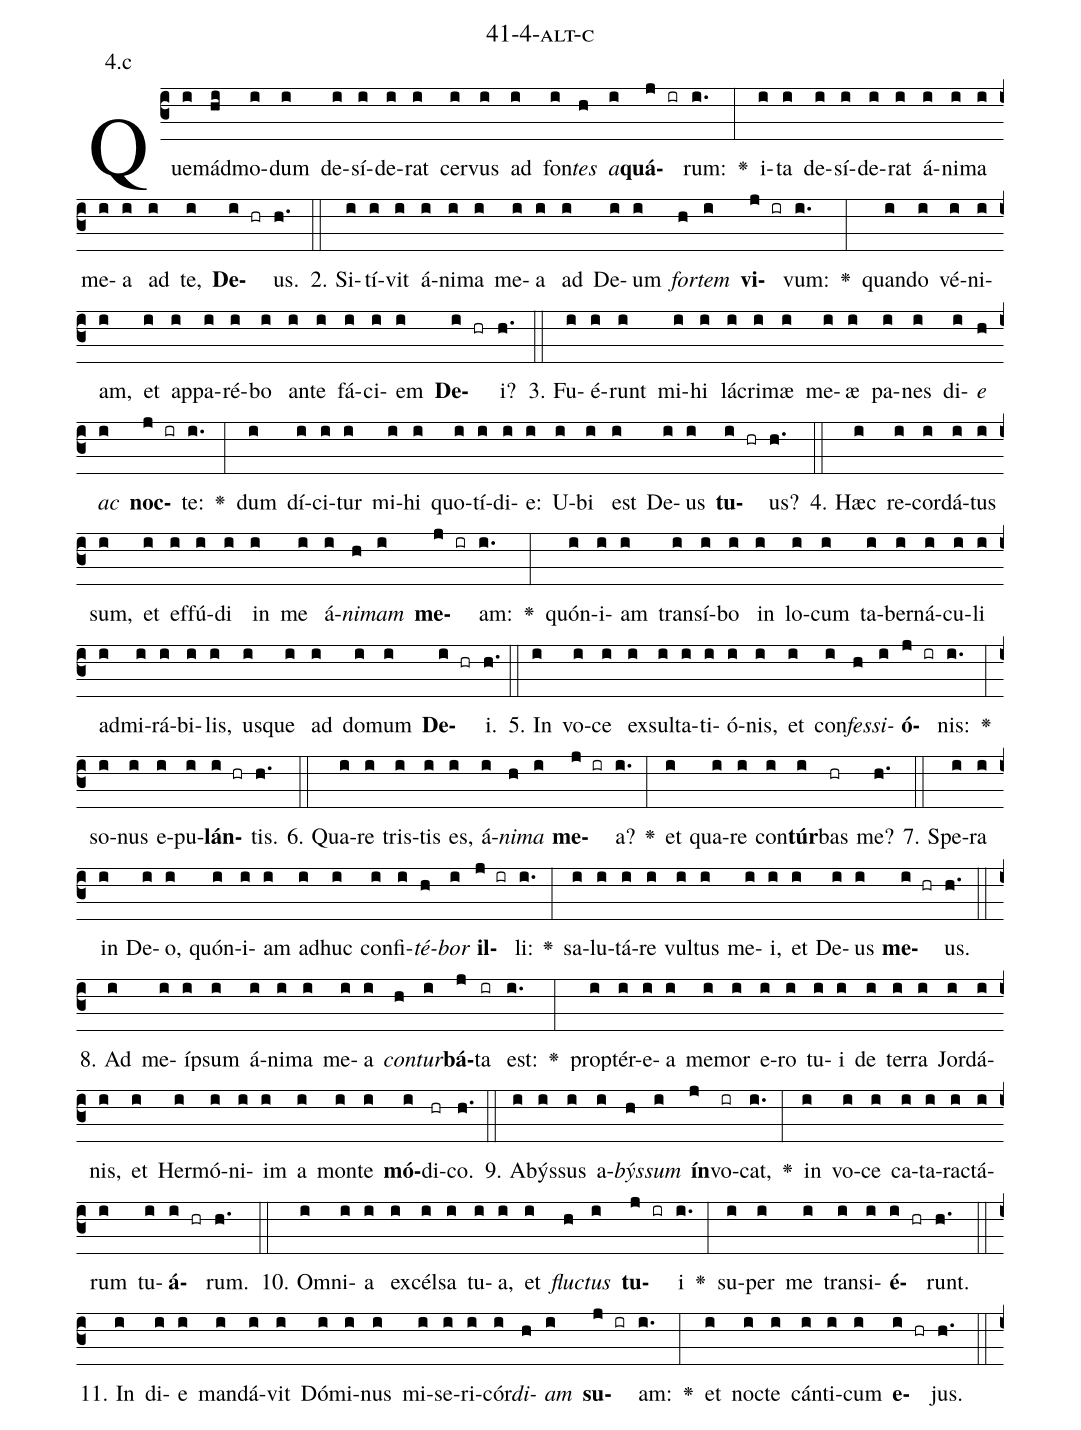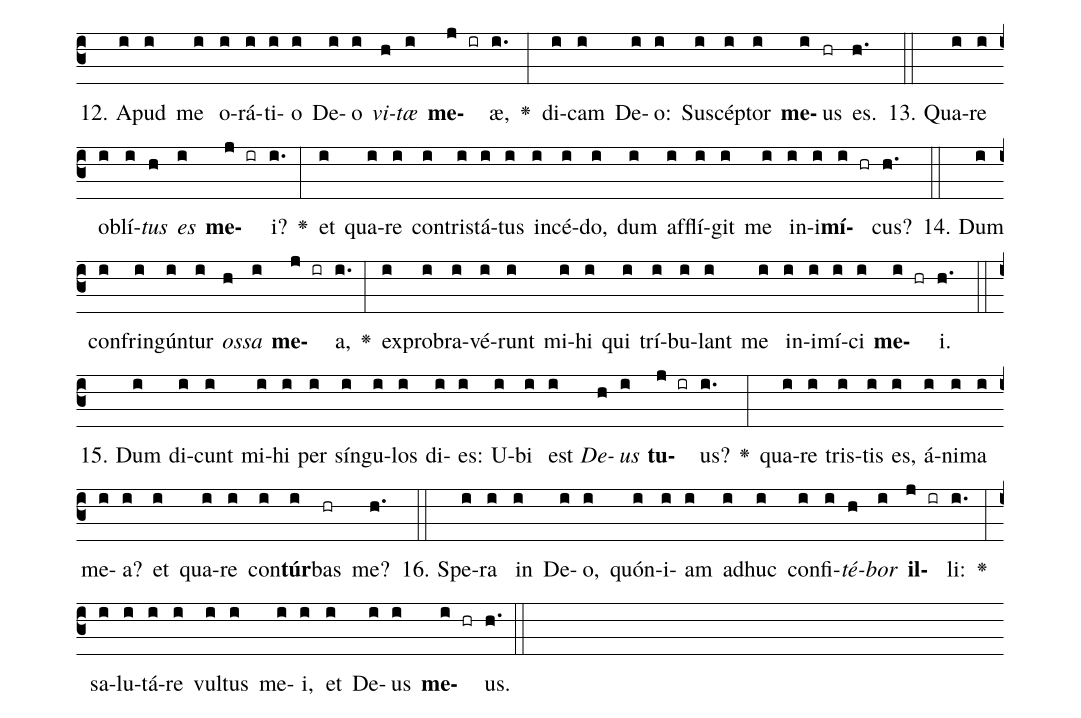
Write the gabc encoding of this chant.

name: 41-4-alt-c;
annotation: 4.c;
%%
(c3)Quem(i)ád(hi)mo(i)dum(i) de(i)sí(i)de(i)rat(i) cer(i)vus(i) ad(i) fon(i)<i>tes</i>(h) <i>a</i>(i)<b>quá</b>(j ir)rum:(i.) <v>\greheightstar</v>(:) i(i)ta(i) de(i)sí(i)de(i)rat(i) á(i)ni(i)ma(i) me(i)a(i) ad(i) te,(i) <b>De</b>(i hr)us.(h.) (::)
2. Si(i)tí(i)vit(i) á(i)ni(i)ma(i) me(i)a(i) ad(i) De(i)um(i) <i>for</i>(h)<i>tem</i>(i) <b>vi</b>(j ir)vum:(i.) <v>\greheightstar</v>(:) quan(i)do(i) vé(i)ni(i)am,(i) et(i) ap(i)pa(i)ré(i)bo(i) an(i)te(i) fá(i)ci(i)em(i) <b>De</b>(i hr)i?(h.) (::)
3. Fu(i)é(i)runt(i) mi(i)hi(i) lá(i)cri(i)mæ(i) me(i)æ(i) pa(i)nes(i) di(i)<i>e</i>(h) <i>ac</i>(i) <b>noc</b>(j ir)te:(i.) <v>\greheightstar</v>(:) dum(i) dí(i)ci(i)tur(i) mi(i)hi(i) quo(i)tí(i)di(i)e:(i) U(i)bi(i) est(i) De(i)us(i) <b>tu</b>(i hr)us?(h.) (::)
4. Hæc(i) re(i)cor(i)dá(i)tus(i) sum,(i) et(i) ef(i)fú(i)di(i) in(i) me(i) á(i)<i>ni</i>(h)<i>mam</i>(i) <b>me</b>(j ir)am:(i.) <v>\greheightstar</v>(:) quón(i)i(i)am(i) trans(i)í(i)bo(i) in(i) lo(i)cum(i) ta(i)ber(i)ná(i)cu(i)li(i) ad(i)mi(i)rá(i)bi(i)lis,(i) us(i)que(i) ad(i) do(i)mum(i) <b>De</b>(i hr)i.(h.) (::)
5. In(i) vo(i)ce(i) ex(i)sul(i)ta(i)ti(i)ó(i)nis,(i) et(i) con(i)<i>fes</i>(h)<i>si</i>(i)<b>ó</b>(j ir)nis:(i.) <v>\greheightstar</v>(:) so(i)nus(i) e(i)pu(i)<b>lán</b>(i hr)tis.(h.) (::)
6. Qua(i)re(i) tris(i)tis(i) es,(i) á(i)<i>ni</i>(h)<i>ma</i>(i) <b>me</b>(j ir)a?(i.) <v>\greheightstar</v>(:) et(i) qua(i)re(i) con(i)<b>túr</b>(i)bas(hr) me?(h.) (::)
7. Spe(i)ra(i) in(i) De(i)o,(i) quón(i)i(i)am(i) ad(i)huc(i) con(i)fi(i)<i>té</i>(h)<i>bor</i>(i) <b>il</b>(j ir)li:(i.) <v>\greheightstar</v>(:) sa(i)lu(i)tá(i)re(i) vul(i)tus(i) me(i)i,(i) et(i) De(i)us(i) <b>me</b>(i hr)us.(h.) (::)
8. Ad(i) me(i)íp(i)sum(i) á(i)ni(i)ma(i) me(i)a(i) <i>con</i>(h)<i>tur</i>(i)<b>bá</b>(j)ta(ir) est:(i.) <v>\greheightstar</v>(:) prop(i)tér(i)e(i)a(i) me(i)mor(i) e(i)ro(i) tu(i)i(i) de(i) ter(i)ra(i) Jor(i)dá(i)nis,(i) et(i) Her(i)mó(i)ni(i)im(i) a(i) mon(i)te(i) <b>mó</b>(i)di(hr)co.(h.) (::)
9. A(i)býs(i)sus(i) a(i)<i>býs</i>(h)<i>sum</i>(i) <b>ín</b>(j)vo(ir)cat,(i.) <v>\greheightstar</v>(:) in(i) vo(i)ce(i) ca(i)ta(i)rac(i)tá(i)rum(i) tu(i)<b>á</b>(i hr)rum.(h.) (::)
10. Om(i)ni(i)a(i) ex(i)cél(i)sa(i) tu(i)a,(i) et(i) <i>fluc</i>(h)<i>tus</i>(i) <b>tu</b>(j ir)i(i.) <v>\greheightstar</v>(:) su(i)per(i) me(i) trans(i)i(i)<b>é</b>(i hr)runt.(h.) (::)
11. In(i) di(i)e(i) man(i)dá(i)vit(i) Dó(i)mi(i)nus(i) mi(i)se(i)ri(i)cór(i)<i>di</i>(h)<i>am</i>(i) <b>su</b>(j ir)am:(i.) <v>\greheightstar</v>(:) et(i) noc(i)te(i) cán(i)ti(i)cum(i) <b>e</b>(i hr)jus.(h.) (::)
12. A(i)pud(i) me(i) o(i)rá(i)ti(i)o(i) De(i)o(i) <i>vi</i>(h)<i>tæ</i>(i) <b>me</b>(j ir)æ,(i.) <v>\greheightstar</v>(:) di(i)cam(i) De(i)o:(i) Su(i)scép(i)tor(i) <b>me</b>(i)us(hr) es.(h.) (::)
13. Qua(i)re(i) ob(i)lí(i)<i>tus</i>(h) <i>es</i>(i) <b>me</b>(j ir)i?(i.) <v>\greheightstar</v>(:) et(i) qua(i)re(i) con(i)tris(i)tá(i)tus(i) in(i)cé(i)do,(i) dum(i) af(i)flí(i)git(i) me(i) in(i)i(i)<b>mí</b>(i hr)cus?(h.) (::)
14. Dum(i) con(i)frin(i)gún(i)tur(i) <i>os</i>(h)<i>sa</i>(i) <b>me</b>(j ir)a,(i.) <v>\greheightstar</v>(:) ex(i)pro(i)bra(i)vé(i)runt(i) mi(i)hi(i) qui(i) trí(i)bu(i)lant(i) me(i) in(i)i(i)mí(i)ci(i) <b>me</b>(i hr)i.(h.) (::)
15. Dum(i) di(i)cunt(i) mi(i)hi(i) per(i) sín(i)gu(i)los(i) di(i)es:(i) U(i)bi(i) est(i) <i>De</i>(h)<i>us</i>(i) <b>tu</b>(j ir)us?(i.) <v>\greheightstar</v>(:) qua(i)re(i) tris(i)tis(i) es,(i) á(i)ni(i)ma(i) me(i)a?(i) et(i) qua(i)re(i) con(i)<b>túr</b>(i)bas(hr) me?(h.) (::)
16. Spe(i)ra(i) in(i) De(i)o,(i) quón(i)i(i)am(i) ad(i)huc(i) con(i)fi(i)<i>té</i>(h)<i>bor</i>(i) <b>il</b>(j ir)li:(i.) <v>\greheightstar</v>(:) sa(i)lu(i)tá(i)re(i) vul(i)tus(i) me(i)i,(i) et(i) De(i)us(i) <b>me</b>(i hr)us.(h.) (::)
